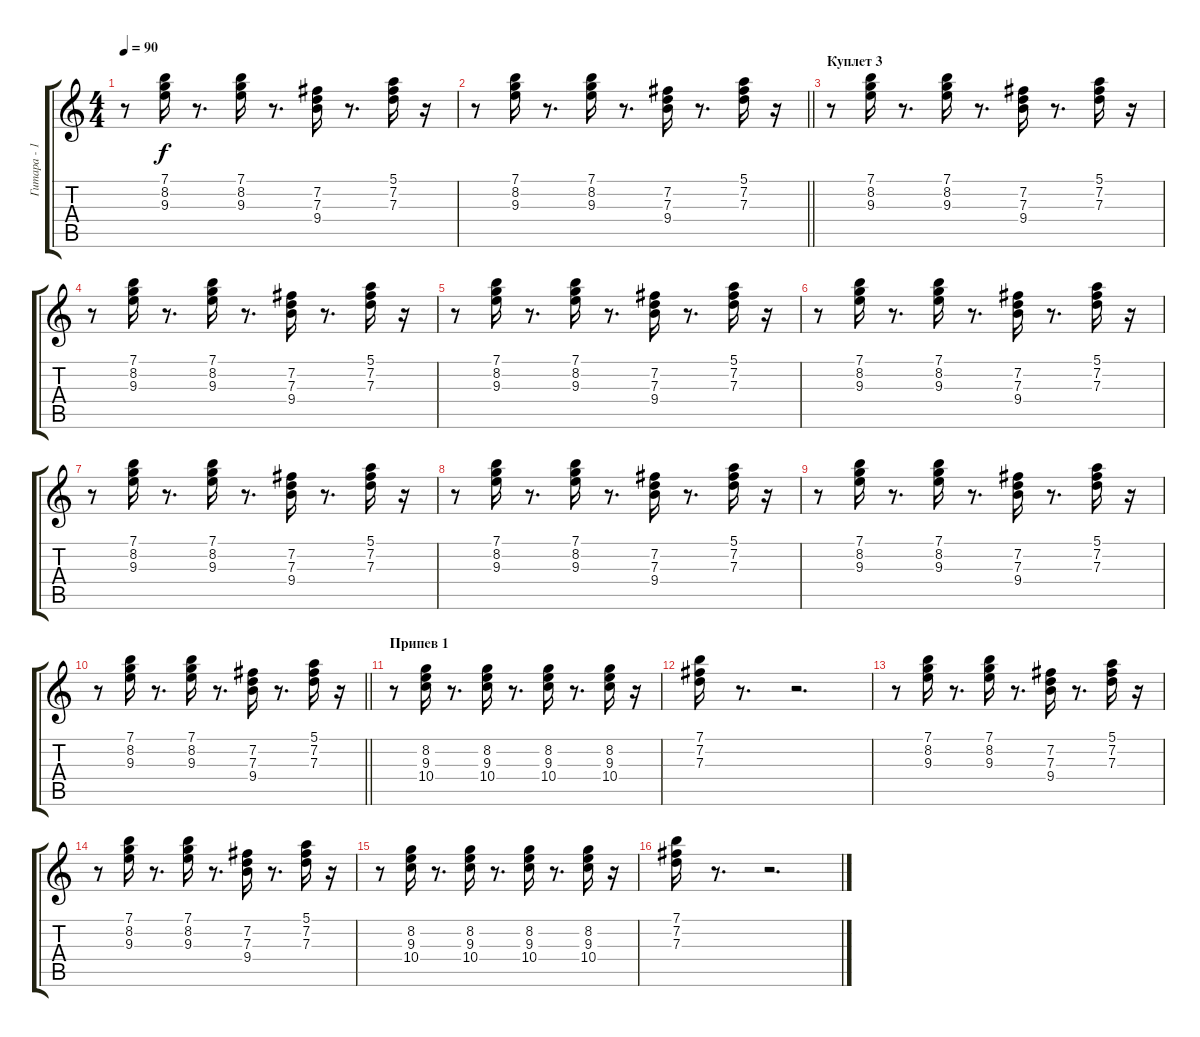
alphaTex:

\track ("Гитара - 1" "Гитара - 1") {instrument electricguitarclean}
\staff {score tabs}
\tuning (E4 B3 G3 D3 A2 E2) {hide}
\ts (4 4)
\tempo 90
\clef g2
\ks c
r.8{dy f} (7.1 8.2 9.3).16 r.8{d} (7.1 8.2 9.3).16 r.8{d} (7.2 7.3 9.4).16 r.8{d} (5.1 7.2 7.3).16 r.16 |
\barLineRight lightlight
r.8 (7.1 8.2 9.3).16 r.8{d} (7.1 8.2 9.3).16 r.8{d} (7.2 7.3 9.4).16 r.8{d} (5.1 7.2 7.3).16 r.16 |
\section ("" "Куплет 3")
r.8 (7.1 8.2 9.3).16 r.8{d} (7.1 8.2 9.3).16 r.8{d} (7.2 7.3 9.4).16 r.8{d} (5.1 7.2 7.3).16 r.16 |
r.8 (7.1 8.2 9.3).16 r.8{d} (7.1 8.2 9.3).16 r.8{d} (7.2 7.3 9.4).16 r.8{d} (5.1 7.2 7.3).16 r.16 |
r.8 (7.1 8.2 9.3).16 r.8{d} (7.1 8.2 9.3).16 r.8{d} (7.2 7.3 9.4).16 r.8{d} (5.1 7.2 7.3).16 r.16 |
r.8 (7.1 8.2 9.3).16 r.8{d} (7.1 8.2 9.3).16 r.8{d} (7.2 7.3 9.4).16 r.8{d} (5.1 7.2 7.3).16 r.16 |
r.8 (7.1 8.2 9.3).16 r.8{d} (7.1 8.2 9.3).16 r.8{d} (7.2 7.3 9.4).16 r.8{d} (5.1 7.2 7.3).16 r.16 |
r.8 (7.1 8.2 9.3).16 r.8{d} (7.1 8.2 9.3).16 r.8{d} (7.2 7.3 9.4).16 r.8{d} (5.1 7.2 7.3).16 r.16 |
r.8 (7.1 8.2 9.3).16 r.8{d} (7.1 8.2 9.3).16 r.8{d} (7.2 7.3 9.4).16 r.8{d} (5.1 7.2 7.3).16 r.16 |
\barLineRight lightlight
r.8 (7.1 8.2 9.3).16 r.8{d} (7.1 8.2 9.3).16 r.8{d} (7.2 7.3 9.4).16 r.8{d} (5.1 7.2 7.3).16 r.16 |
\section ("" "Припев 1")
r.8 (8.2 9.3 10.4).16 r.8{d} (8.2 9.3 10.4).16 r.8{d} (8.2 9.3 10.4).16 r.8{d} (8.2 9.3 10.4).16 r.16 |
(7.1 7.2 7.3).16 r.8{d} r.2{d} |
r.8 (7.1 8.2 9.3).16 r.8{d} (7.1 8.2 9.3).16 r.8{d} (7.2 7.3 9.4).16 r.8{d} (5.1 7.2 7.3).16 r.16 |
r.8 (7.1 8.2 9.3).16 r.8{d} (7.1 8.2 9.3).16 r.8{d} (7.2 7.3 9.4).16 r.8{d} (5.1 7.2 7.3).16 r.16 |
r.8 (8.2 9.3 10.4).16 r.8{d} (8.2 9.3 10.4).16 r.8{d} (8.2 9.3 10.4).16 r.8{d} (8.2 9.3 10.4).16 r.16 |
(7.1 7.2 7.3).16 r.8{d} r.2{d}
